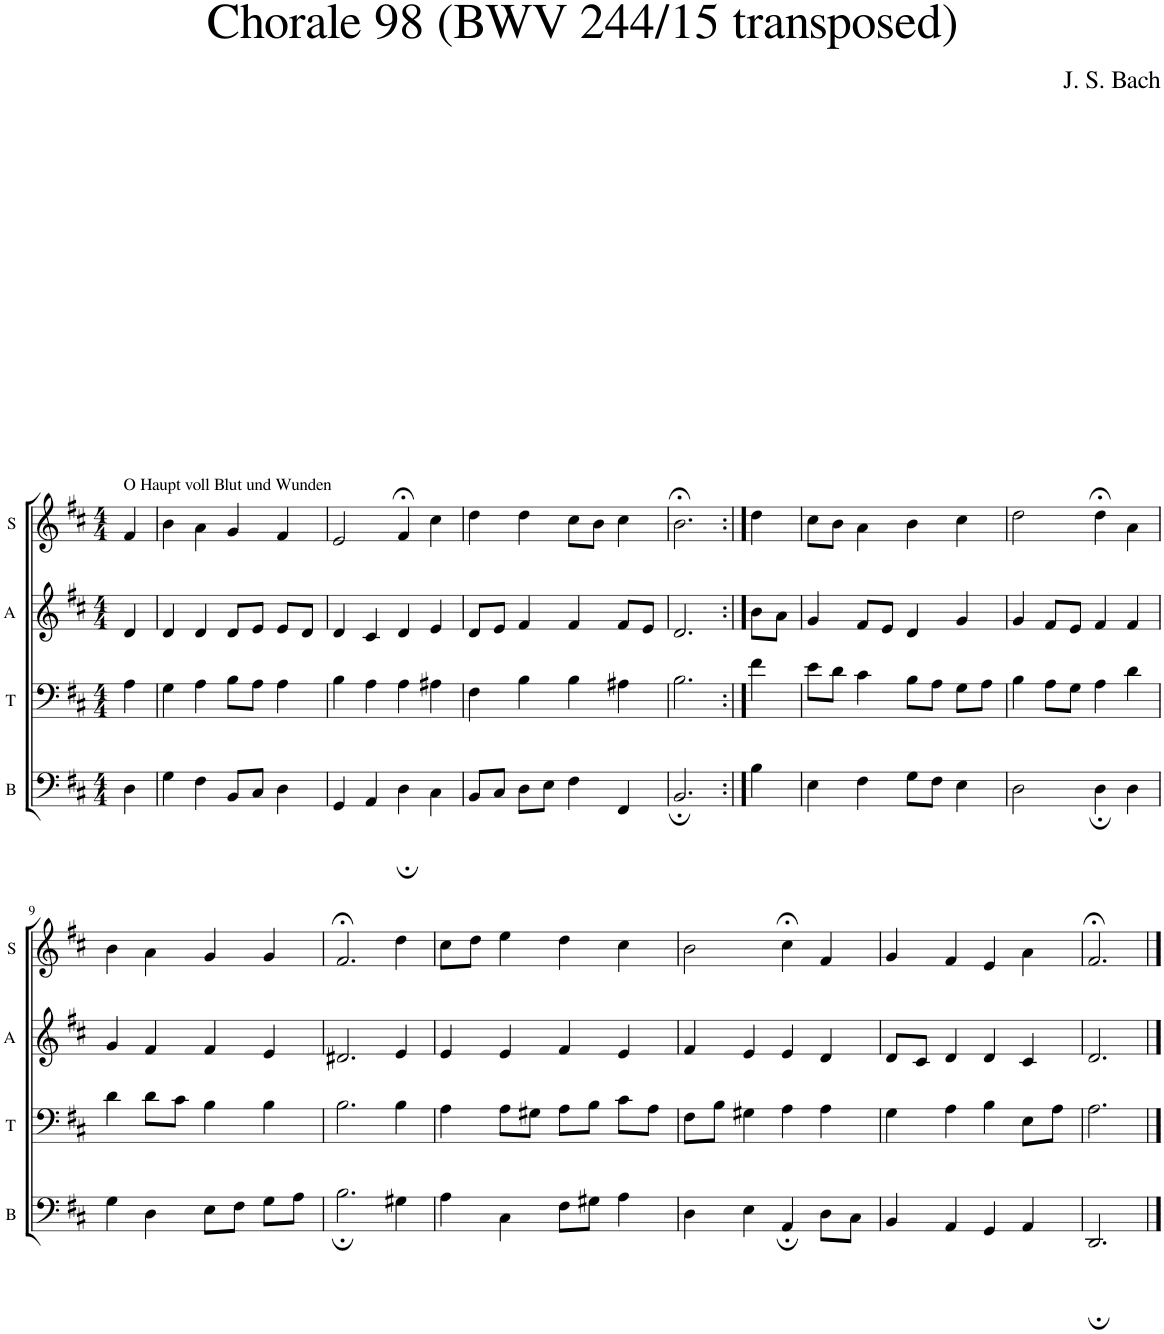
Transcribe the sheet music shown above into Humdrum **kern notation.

**kern	**kern	**kern	**kern
*part4	*part3	*part2	*part1
*staff4	*staff3	*staff2	*staff1
*I"B	*I"T	*I"A	*I"S
*I'B	*I'T	*I'A	*I'S
*clefF4	*clefF4	*clefG2	*clefG2
*k[f#c#]	*k[f#c#]	*k[f#c#]	*k[f#c#]
*M4/4	*M4/4	*M4/4	*M4/4
=1	=1	=1	=1
!	!	!	!LO:TX:a:t=O Haupt voll Blut und Wunden
4D\	4A\	4d/	4f#/
=2	=2	=2	=2
4G\	4G\	4d/	4b\
4F#\	4A\	4d/	4a\
8BB/L	8B\L	8d/L	4g/
8C#/J	8A\J	8e/J	.
4D\	4A\	8e/L	4f#/
.	.	8d/J	.
=3	=3	=3	=3
4GG/	4B\	4d/	2e/
4AA/	4A\	4c#/	.
4D;\	4A\	4d/	4f#;</
4C#\	4A#X\	4e/	4cc#\
=4	=4	=4	=4
8BB/L	4F#\	8d/L	4dd\
8C#/J	.	8e/J	.
8D\L	4B\	4f#/	4dd\
8E\J	.	.	.
4F#\	4B\	4f#/	8cc#\L
.	.	.	8b\J
4FF#/	4A#X\	8f#/L	4cc#\
.	.	8e/J	.
=5	=5	=5	=5
2.BB;/	2.B\	2.d/	2.b;<\
=6:|!	=6:|!	=6:|!	=6:|!
4B\	4f#\	8b\L	4dd\
.	.	8a\J	.
=7	=7	=7	=7
4E\	8e\L	4g/	8cc#\L
.	8d\J	.	8b\J
4F#\	4c#\	8f#/L	4a\
.	.	8e/J	.
8G\L	8B\L	4d/	4b\
8F#\J	8A\J	.	.
4E\	8G\L	4g/	4cc#\
.	8A\J	.	.
=8	=8	=8	=8
2D\	4B\	4g/	2dd\
.	8A\L	8f#/L	.
.	8G\J	8e/J	.
4D;\	4A\	4f#/	4dd;<\
4D\	4d\	4f#/	4a\
!!LO:LB:g=z
=9	=9	=9	=9
4G\	4d\	4g/	4b\
4D\	8d\L	4f#/	4a\
.	8c#\J	.	.
8E\L	4B\	4f#/	4g/
8F#\J	.	.	.
8G\L	4B\	4e/	4g/
8A\J	.	.	.
=10	=10	=10	=10
2.B;\	2.B\	2.d#X/	2.f#;</
4G#X\	4B\	4e/	4dd\
=11	=11	=11	=11
4A\	4A\	4e/	8cc#\L
.	.	.	8dd\J
4C#\	8A\L	4e/	4ee\
.	8G#X\J	.	.
8F#\L	8A\L	4f#/	4dd\
8G#X\J	8B\J	.	.
4A\	8c#\L	4e/	4cc#\
.	8A\J	.	.
=12	=12	=12	=12
4D\	8F#\L	4f#/	2b\
.	8B\J	.	.
4E\	4G#X\	4e/	.
4AA;/	4A\	4e/	4cc#;<\
8D\L	4A\	4d/	4f#/
8C#\J	.	.	.
=13	=13	=13	=13
4BB/	4G\	8d/L	4g/
.	.	8c#/J	.
4AA/	4A\	4d/	4f#/
4GG/	4B\	4d/	4e/
4AA/	8E\L	4c#/	4a\
.	8A\J	.	.
=14	=14	=14	=14
2.DD;/	2.A\	2.d/	2.f#;</
==	==	==	==
*-	*-	*-	*-
